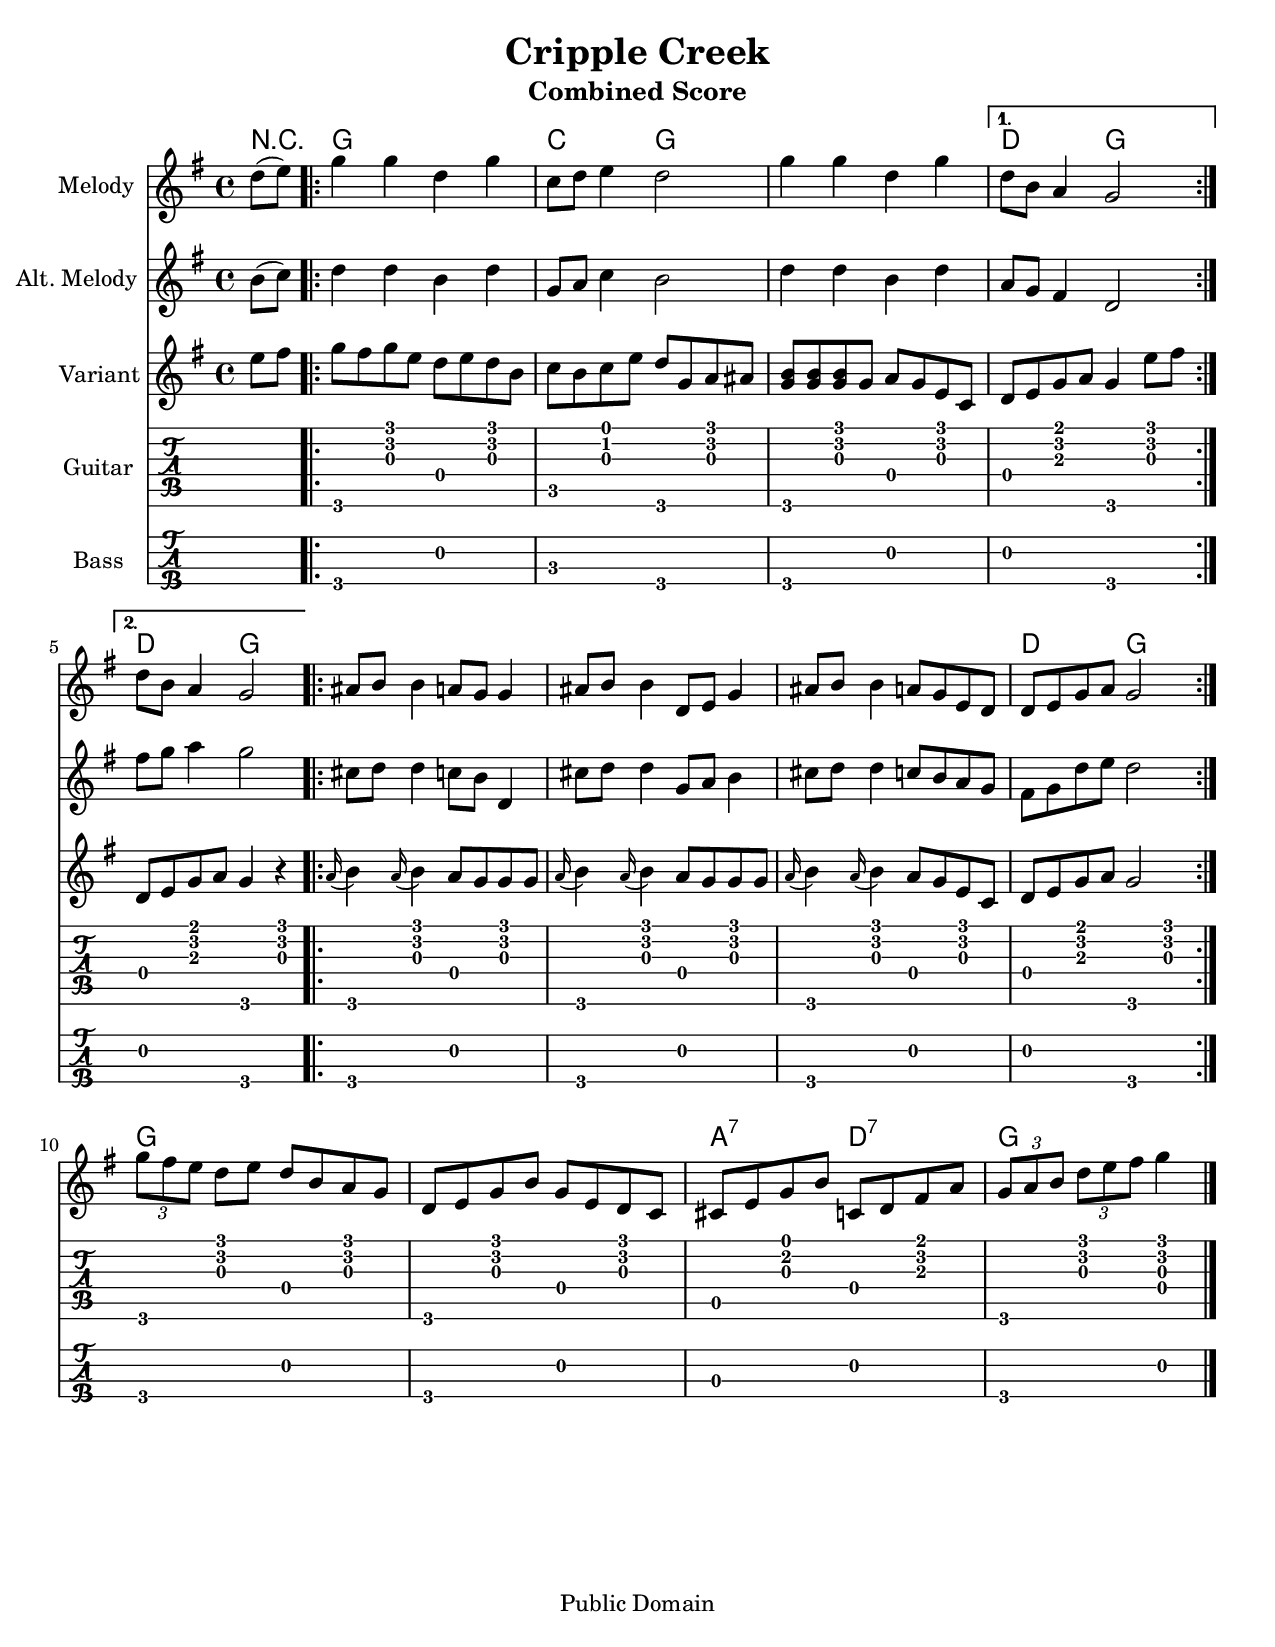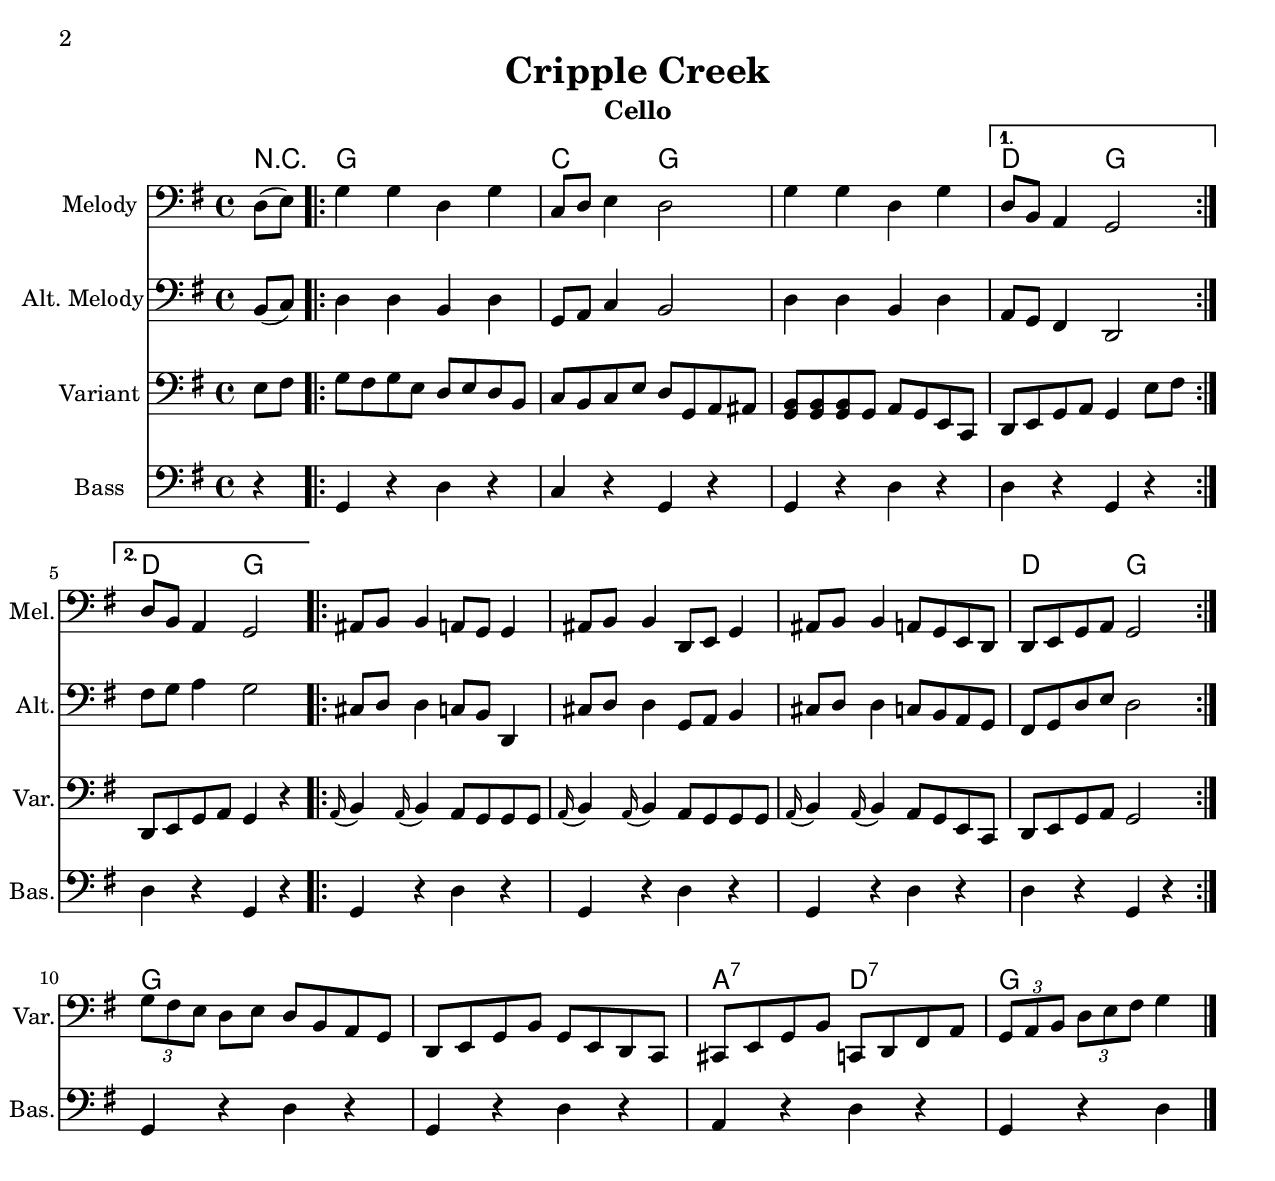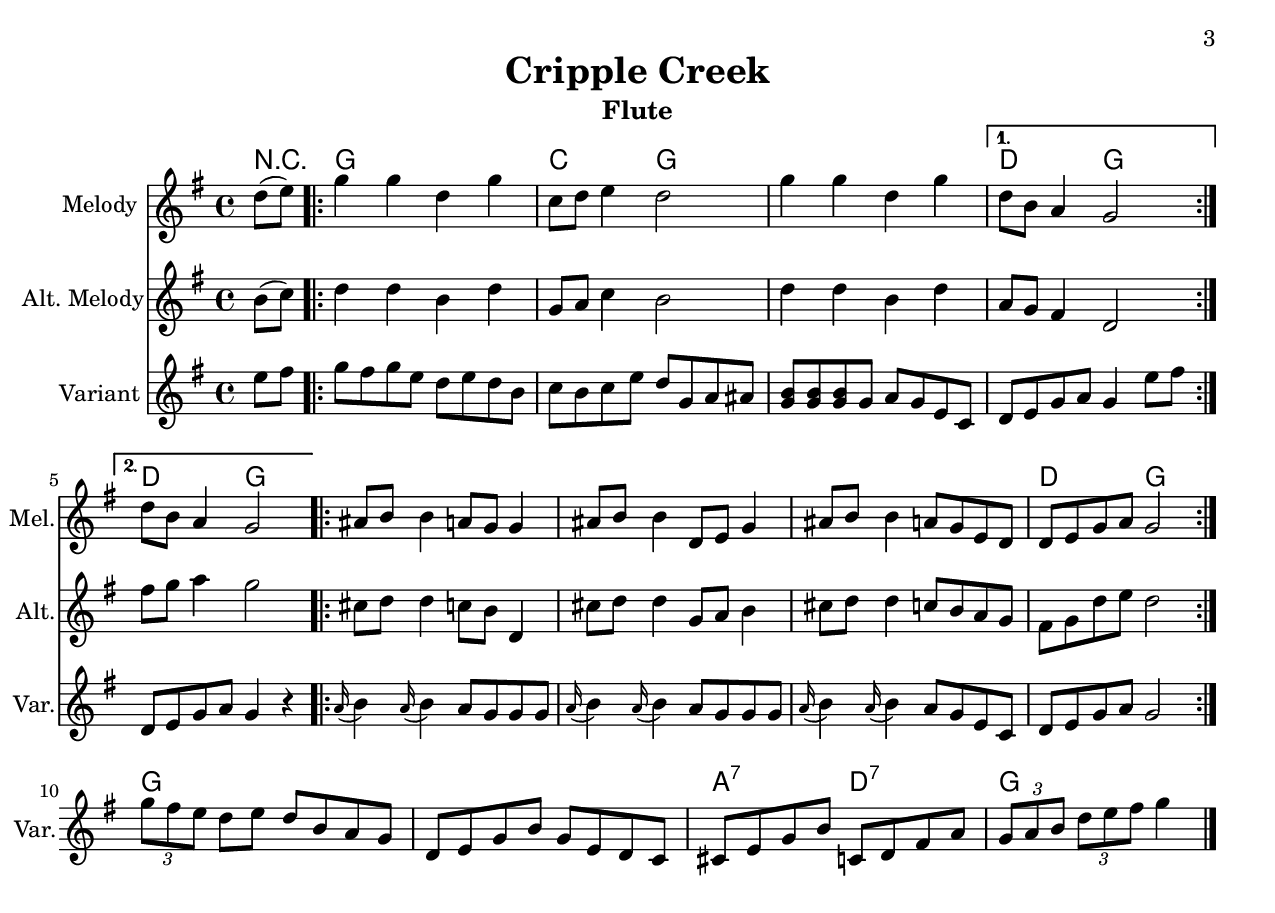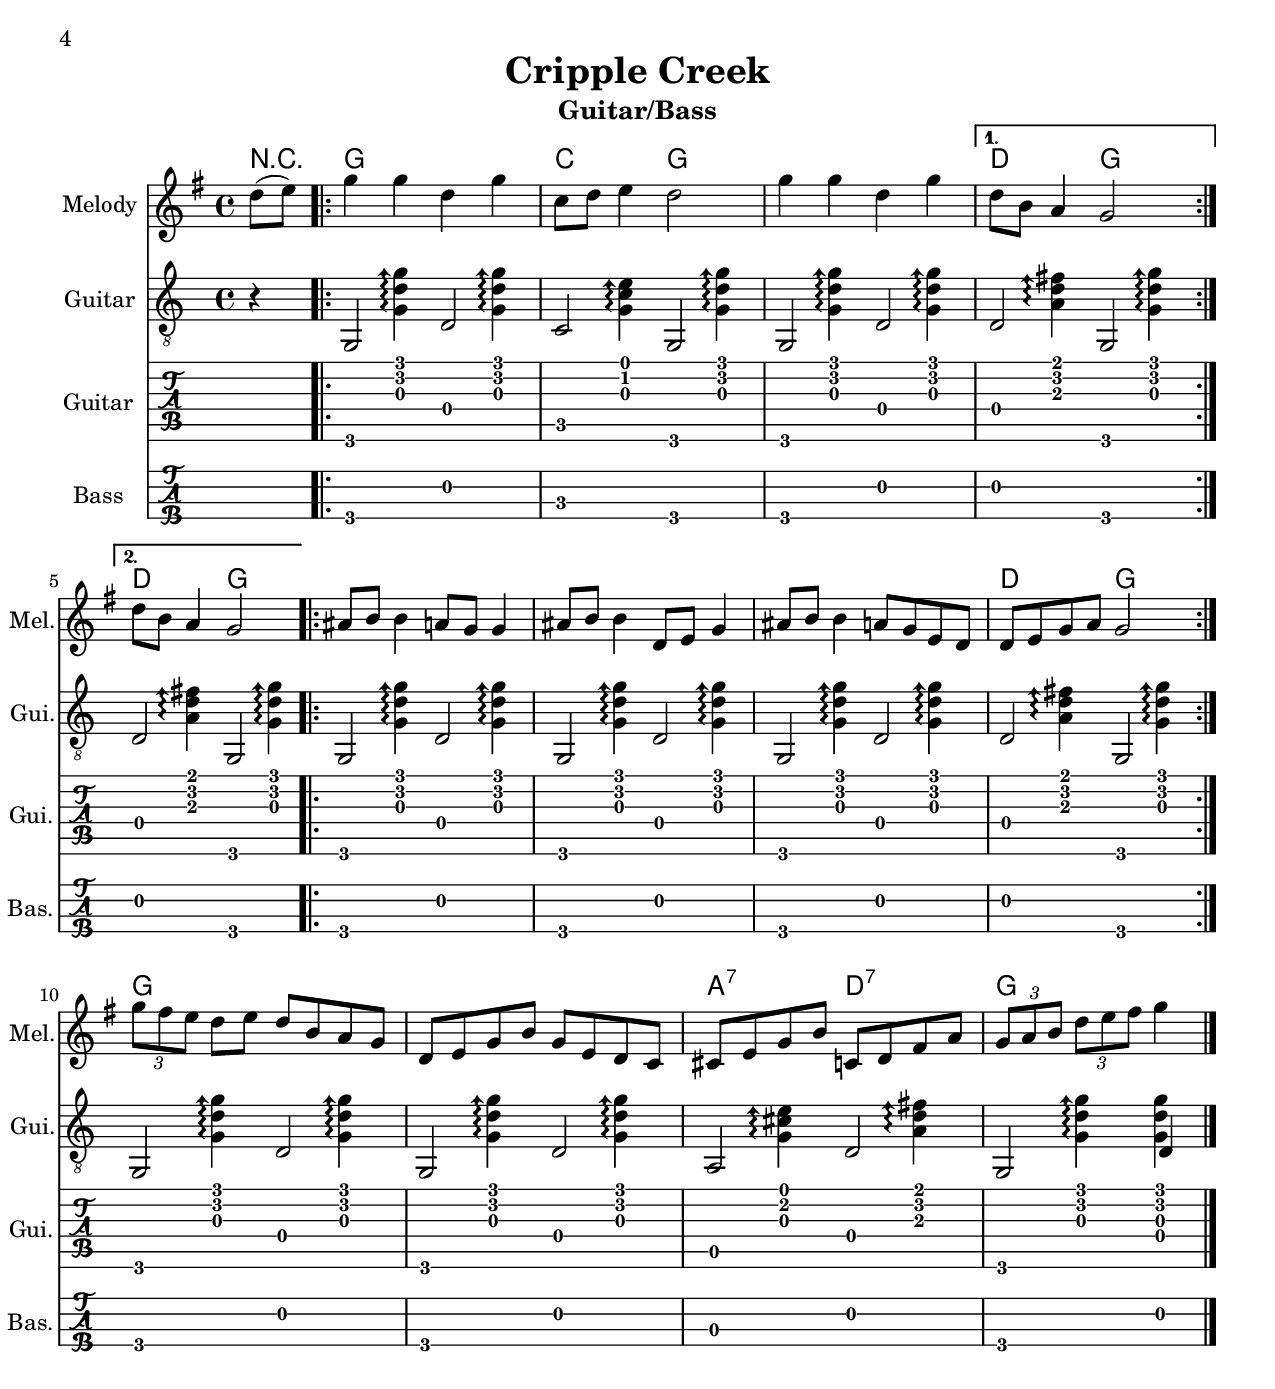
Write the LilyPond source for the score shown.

\version "2.6.3"
\header {
  title = "Cripple Creek"
  piece = "Traditional"
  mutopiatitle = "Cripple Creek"
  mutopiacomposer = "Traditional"
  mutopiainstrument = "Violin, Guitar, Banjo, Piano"
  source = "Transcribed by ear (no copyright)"
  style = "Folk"
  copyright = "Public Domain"
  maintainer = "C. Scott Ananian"
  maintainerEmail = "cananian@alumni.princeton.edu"
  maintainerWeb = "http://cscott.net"
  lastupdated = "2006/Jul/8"
  meter = 129
}
#(set-default-paper-size "letter")

tradmel = \relative c''
{
  \set Staff.instrument = "Trad. "
  \set Staff.midiInstrument = "fiddle"
  \key g \major
  \time 4/4

  \partial 8*2
  e8 fis

  \repeat volta 2 {
  g4 g d b |
  c4 e d2 |
  b4 b a g |
  } \alternative {
    { e4 a g e'8 fis |}
    { e,4 a g2 |}
  }
  \repeat volta 2 {
    \appoggiatura a16 b4 a4 g2 |
    \appoggiatura a16 b2 d,2 |
    \appoggiatura a'16 b4 \appoggiatura a16 b4 a4 g |
    d8 e g a g2 |
  }
}
closer = \relative c'' 
{
  \times 2/3 { g'8 fis e } d8 e d b a g |
  d8 e g b  g e d c |
  cis8 e g b  c, d fis a |
  \times 2/3 { g8 a b } \times 2/3 { d e fis } g4
  \bar "|."
}
jethro = \relative c''
{
  \key g \major
  \time 4/4

  \partial 8*2
  e8 fis

  \repeat volta 2 {
  g8 fis g e d e d b |
  c8 b c e d g, a ais |
  <b g>8 <b g> <b g> g a g e c |
  } \alternative {
    { d8 e g a g4 e'8 fis }
    { d,8 e g a g4 r4 }
  }
  \repeat volta 2 {
    \appoggiatura a16 b4 \appoggiatura a16 b4 a8 g g g |
    \appoggiatura a16 b4 \appoggiatura a16 b4 a8 g g g |
    \appoggiatura a16 b4 \appoggiatura a16 b4 a8 g e c |
    d8 e g a g2 |
  }
  % closer?
  \closer
}
melody = \relative c''
{
  \key g \major
  \time 4/4

  \partial 8*2
  d8(e)
  \repeat volta 2 {
    g4 g d g | c,8 d e4 d2 |
    g4 g d g |
  } \alternative {
    { d8 b a4 g2 } { d'8 b a4 g2 }
  }
  \repeat volta 2 {
    \grace s16
    ais8 b b4 a8 g g4 |
    ais8 b b4 d,8 e g4 |
    ais8 b b4 a8 g e d |
    d8 e g a g2 |
  }
}
alternate = \relative c''
{
  \key g \major
  \time 4/4

  \partial 8*2
  b8(c)
  \repeat volta 2 {
    d4 d b d | g,8 a c4 b2 |
    d4 d b d |
  } \alternative {
    { a8 g fis4 d2 } { fis'8 g a4 g2 }
  }
  \repeat volta 2 {
    \grace s16
    cis,8 d d4 c8 b d,4 |
    cis'8 d d4 g,8 a b4 |
    cis8 d d4 c8 b a g |
    fis8 g d' e d2 |
  }
}

bass = \relative c,
{
  \set Staff.midiInstrument = "acoustic bass"
  \key g \major
  \time 4/4
  \partial 8*2
  r4
  \repeat volta 2 {
    g4 r d' r | c4 r g r |
    g4 r d' r |
  } \alternative {
    { d4 r g, r | }
    { d'4 r g, r | }
  }
  \repeat volta 2 {
    \grace s16 g4 r d' r | g,4 r d' r | g,4 r d' r | d4 r g, r |
  }
  g4 r d' r | g, r d' r | a r d r | g, r d'4
  \bar "|."
}

harmonies = \chordmode {
   \set Staff.midiInstrument = "pizzicato strings"
   \time 4/4
   \partial 8*2 r4
   \repeat volta 2 {
   g2 g | c g |
   g2 g | 
   } \alternative {
     { d2 g }
     { d2 g }
   }
   \repeat volta 2 {
     \grace s16 g2 g | g g | g g | d g |
   }
   g2 g | g g | a:7 d:7 | g g4
}

guitarA = \relative c
{
  r4
  \repeat volta 2 {
    g2 d' | c2 g | g2 d' |
  } \alternative {
    { d2 g, | }
    { d'2 g, | }
  }
  \repeat volta 2 {
    \grace s16 g2 d' | g,2 d' | g,2 d' | d2 g, |
  }
  g2 d' | g, d' | a d | g, d'4
}
guitarB = \relative c
{
  s4 \arpeggioUp
  \repeat volta 2 {
    s4 <g' d' g>\arpeggio s4 <g d' g>\arpeggio |
    s4 <g c e>\arpeggio s4 <g d' g>\arpeggio |
    s4 <g d' g>\arpeggio s4 <g d' g>\arpeggio |
  } \alternative {
    { s4 <a d fis>\arpeggio s4 <g d' g>\arpeggio | }
    { s4 <a d fis>\arpeggio s4 <g d' g>\arpeggio | }
  }
  \repeat volta 2 {
    \grace s16
    s4 <g d' g>\arpeggio s4 <g d' g>\arpeggio |
    s4 <g d' g>\arpeggio s4 <g d' g>\arpeggio |
    s4 <g d' g>\arpeggio s4 <g d' g>\arpeggio |
    s4 <a d fis>\arpeggio s4 <g d' g>\arpeggio |
  }
  s4 <g d' g>\arpeggio s4 <g d' g>\arpeggio |
  s4 <g d' g>\arpeggio s4 <g d' g>\arpeggio |
  s4 <g cis e>\arpeggio s4 <a d fis>\arpeggio |
  s4  <g d' g>\arpeggio <g d' g>
}

\paper {
  scoreTitleMarkup = \bookTitleMarkup
  bookTitleMarkup = \markup {}
  raggedbottom = ##t
}

% combined score
\score {
  \header {
    instrument = "Combined Score"
  }
  <<
    \context ChordNames {
      \set chordChanges = ##t
      \harmonies
    }
%{
    \new Staff << \tradmel >>
%}
    \new Staff << 
      \set Staff.instrument = "Melody "
      \melody
    >>
    \new Staff <<
      \set Staff.instrument = "Alt. Melody "
      \alternate
    >>
    \new Staff <<
      \set Staff.instrument = "Variant"
      \jethro
    >>
%{
    \new Staff << \clef "treble_8"
		  \new Voice { \guitarA }
		  \new Voice { \guitarB }
		>>
%}
    \new TabStaff << 
      \set TabStaff.instrument = "Guitar"
      \time 4/4
      \partial 8*2
      \new TabVoice \guitarA
      \new TabVoice \guitarB
    >>
    \new TabStaff <<
      \set TabStaff.instrument = "Bass"
      \set TabStaff.stringTunings = #bass-tuning
      \bass
    >>
  >>
  \layout { }
}

% cello score
\score {
  \header {
    instrument = "Cello"
    breakbefore=##t
  }
  <<
    \context ChordNames {
         \set chordChanges = ##t
         \harmonies
    }
    \context Staff = celloA {
      \set Staff.instrument = "Melody"
      \set Staff.instr = "Mel."
      \transpose c c,, << \clef bass \melody >> % 2 octaves down
    }
    \context Staff = celloB {
      \set Staff.instrument = "Alt. Melody"
      \set Staff.instr = "Alt."
      \transpose c c,, << \clef bass \alternate >> % 2 octaves down
    }
    \context Staff = celloC {
      \set Staff.instrument = "Variant"
      \set Staff.instr = "Var."
      \transpose c c,, << \clef bass \jethro >> % 2 octaves down
    }
    \context Staff = celloD {
      \set Staff.instrument = "Bass"
      \set Staff.instr = "Bas."
      \transpose c c' << \clef bass \bass >> % 1 octave up
    }
  >>
  \layout { }
}
% flute score
\score {
  \header {
    instrument = "Flute"
    breakbefore=##t
  }
  <<
    \context ChordNames {
         \set chordChanges = ##t
         \harmonies
    }
    \context Staff = fluteA {
      \set Staff.instrument = "Melody"
      \set Staff.instr = "Mel."
      \melody
    }
    \context Staff = fluteB {
      \set Staff.instrument = "Alt. Melody"
      \set Staff.instr = "Alt."
      \alternate
    }
    \context Staff = fluteC {
      \set Staff.instrument = "Variant"
      \set Staff.instr = "Var."
      \jethro
    }
  >>
  \layout { }
}
% guitar/bass score
\score {
  \header {
    instrument = "Guitar/Bass"
    breakbefore=##t
  }
  <<
    \context ChordNames {
         \set chordChanges = ##t
         \harmonies
    }
    \context Staff = melody {
      \set Staff.instrument = "Melody"
      \set Staff.instr = "Mel."
      \melody \break \closer
    }
    \new Staff << \clef "treble_8"
		  \set Staff.instrument = "Guitar"
		  \set Staff.instr = "Gui."
		  \new Voice { \guitarA }
		  \new Voice { \guitarB }
		>>
    \new TabStaff << 
      \set TabStaff.instrument = "Guitar"
      \set TabStaff.instr = "Gui."
      \time 4/4
      \partial 8*2
      \new TabVoice \guitarA
      \new TabVoice \guitarB
    >>
    \new TabStaff <<
      \set TabStaff.instrument = "Bass"
      \set TabStaff.instr = "Bas."
      \set TabStaff.stringTunings = #bass-tuning
      \bass
    >>
  >>
  \layout { }
}

% midi score.
\score {
  \unfoldRepeats
  \context PianoStaff <<
%{
    \context Staff=trad << \tradmel >>
    \context Staff=jethro <<
      \set Staff.midiInstrument = "fiddle"
      \jethro
    >>
%}
    \context Staff=melody <<
      \set Staff.midiInstrument = "fiddle"
      \melody
    >>
    \context Staff=alternate <<
      \set Staff.midiInstrument = "fiddle"
      \alternate
    >>
    \context Staff=guitar <<
      \set Staff.midiInstrument = "acoustic guitar (steel)"
      \time 4/4
      \partial 8*2
      \new Voice \guitarA
      \new Voice \guitarB >>
    \context Staff=bass << \bass >>
    \context Staff=chords << \harmonies >>
  >>
  \midi {
    \tempo 2=120
  }
}
